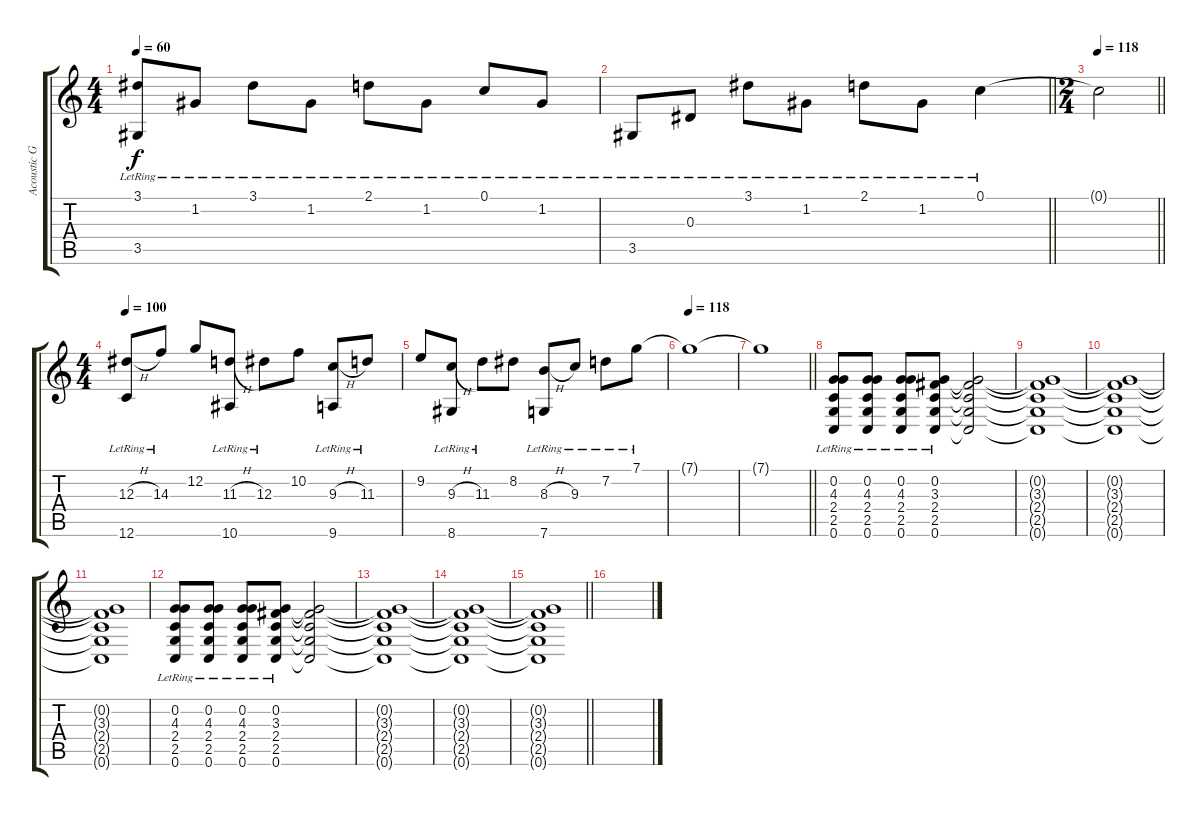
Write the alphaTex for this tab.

\track ("Acoustic Gtr." "Acoustic G") {instrument acousticguitarsteel}
\staff {score tabs}
\tuning (C4 G3 Eb3 Bb2 F2 C2) {hide}
\ts (4 4)
\tempo 60
\clef g2
\ks c
(3.1{lr} 3.5{lr}).8{dy f} 1.2{lr}.8 3.1{lr}.8 1.2{lr}.8 2.1{lr}.8 1.2{lr}.8 0.1{lr}.8 1.2{lr}.8 |
\barLineRight lightlight
3.5{lr}.8 0.3{lr}.8 3.1{lr}.8 1.2{lr}.8 2.1{lr}.8 1.2{lr}.8 0.1{lr}.4 |
\ts (2 4)
\tempo 118
\barLineRight lightlight
0.1{t}.2 |
\ts (4 4)
\section ("" "")
\tempo 100
(12.3{h lr} 12.6{lr}).8 14.3{lr}.8 12.2.8 (11.3{h lr} 10.6{lr}).8 12.3{lr}.8 10.2.8 (9.3{h lr} 9.6{lr}).8 11.3{lr}.8 |
9.2.8 (9.3{h lr} 8.6{lr}).8 11.3{lr}.8 8.2.8 (8.3{h lr} 7.6{lr}).8 9.3{lr}.8 7.2{lr}.8 7.1{lr}.8 |
\tempo 118
7.1{t}.1 |
\barLineRight lightlight
7.1{t}.1 |
\section ("" "")
(0.2 4.3{lr} 2.4{lr} 2.5{lr} 0.6{lr}).8 (0.2{lr} 4.3{lr} 2.4{lr} 2.5{lr} 0.6).8 (0.2 4.3{lr} 2.4{lr} 2.5{lr} 0.6{lr}).8 (0.2{lr} 3.3{lr} 2.4{lr} 2.5{lr} 0.6{lr}).8 (0.2{t} 3.3{t} 2.4{t} 2.5{t} 0.6{t}).2 |
(0.2{t} 3.3{t} 2.4{t} 2.5{t} 0.6{t}).1 |
(0.2{t} 3.3{t} 2.4{t} 2.5{t} 0.6{t}).1 |
(0.2{t} 3.3{t} 2.4{t} 2.5{t} 0.6{t}).1 |
(0.2 4.3{lr} 2.4{lr} 2.5{lr} 0.6{lr}).8 (0.2{lr} 4.3{lr} 2.4{lr} 2.5{lr} 0.6).8 (0.2 4.3{lr} 2.4{lr} 2.5{lr} 0.6{lr}).8 (0.2{lr} 3.3{lr} 2.4{lr} 2.5{lr} 0.6{lr}).8 (0.2{t} 3.3{t} 2.4{t} 2.5{t} 0.6{t}).2 |
(0.2{t} 3.3{t} 2.4{t} 2.5{t} 0.6{t}).1 |
(0.2{t} 3.3{t} 2.4{t} 2.5{t} 0.6{t}).1 |
\barLineRight lightlight
(0.2{t} 3.3{t} 2.4{t} 2.5{t} 0.6{t}).1 |
\section ("" "")
